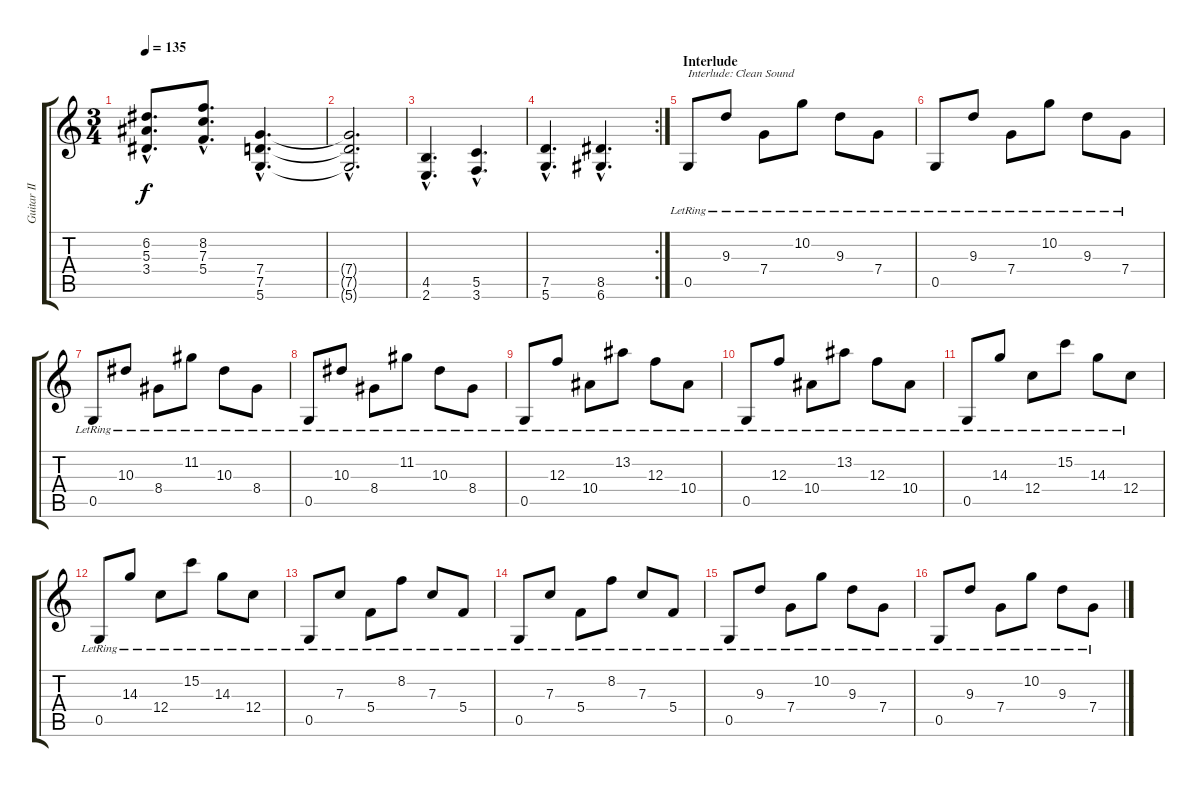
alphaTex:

\track ("Guitar II [Brent Hinds]" "Guitar II ") {instrument distortionguitar}
\staff {score tabs}
\tuning (D4 A3 F3 C3 G2 D2) {hide}
\ts (3 4)
\tempo 135
\clef g2
\ks c
(6.2{hac} 5.3{hac} 3.4{hac}).8{d dy f} (8.2{hac} 7.3{hac} 5.4{hac}).8{d} (7.4{hac} 7.5{hac} 5.6{hac}).4{d} |
(7.4{hac t} 7.5{hac t} 5.6{hac t}).2{d} |
(4.5{hac} 2.6{hac}).4{d} (5.5{hac} 3.6{hac}).4{d} |
\rc 2
(7.5{hac} 5.6{hac}).4{d} (8.5{hac} 6.6{hac}).4{d} |
\section ("" "Interlude")
0.5{lr}.8{txt "Interlude: Clean Sound" instrument electricguitarjazz} 9.3{lr}.8 7.4{lr}.8 10.2{lr}.8 9.3{lr}.8 7.4{lr}.8 |
0.5{lr}.8 9.3{lr}.8 7.4{lr}.8 10.2{lr}.8 9.3{lr}.8 7.4{lr}.8 |
0.5{lr}.8 10.3{lr}.8 8.4{lr}.8 11.2{lr}.8 10.3{lr}.8 8.4{lr}.8 |
0.5{lr}.8 10.3{lr}.8 8.4{lr}.8 11.2{lr}.8 10.3{lr}.8 8.4{lr}.8 |
0.5{lr}.8 12.3{lr}.8 10.4{lr}.8 13.2{lr}.8 12.3{lr}.8 10.4{lr}.8 |
0.5{lr}.8 12.3{lr}.8 10.4{lr}.8 13.2{lr}.8 12.3{lr}.8 10.4{lr}.8 |
0.5{lr}.8 14.3{lr}.8 12.4{lr}.8 15.2{lr}.8 14.3{lr}.8 12.4{lr}.8 |
0.5{lr}.8 14.3{lr}.8 12.4{lr}.8 15.2{lr}.8 14.3{lr}.8 12.4{lr}.8 |
0.5{lr}.8 7.3{lr}.8 5.4{lr}.8 8.2{lr}.8 7.3{lr}.8 5.4{lr}.8 |
0.5{lr}.8 7.3{lr}.8 5.4{lr}.8 8.2{lr}.8 7.3{lr}.8 5.4{lr}.8 |
0.5{lr}.8 9.3{lr}.8 7.4{lr}.8 10.2{lr}.8 9.3{lr}.8 7.4{lr}.8 |
0.5{lr}.8 9.3{lr}.8 7.4{lr}.8 10.2{lr}.8 9.3{lr}.8 7.4{lr}.8
